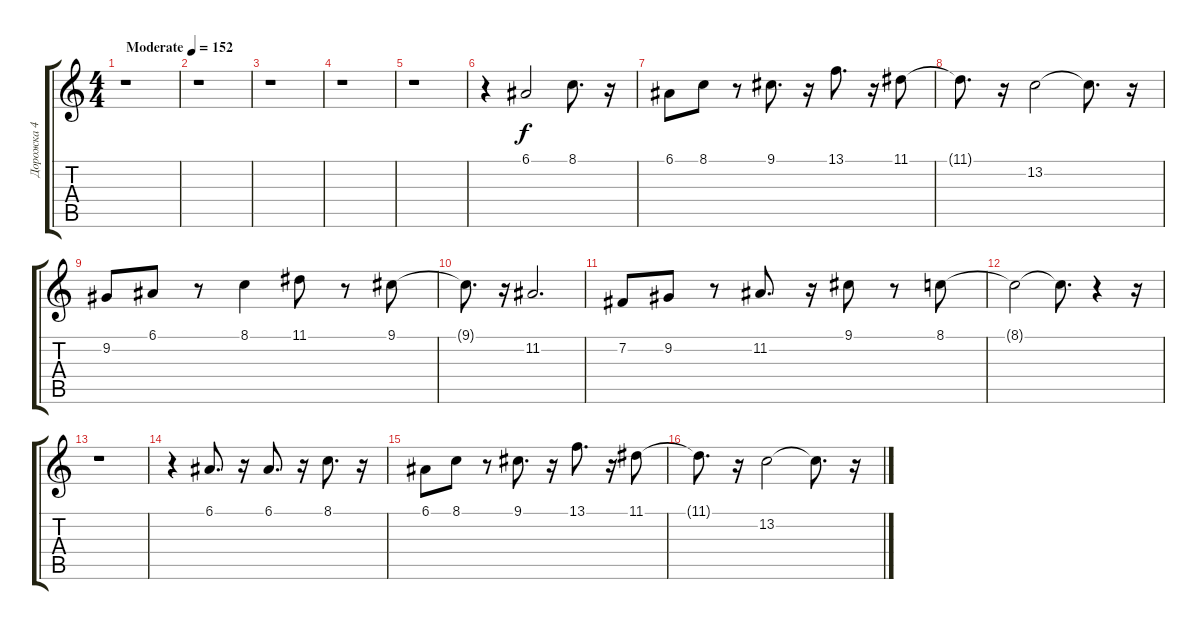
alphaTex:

\track ("Дорожка 4" "Дорожка 4") {instrument reedorgan}
\staff {score tabs}
\tuning (E4 B3 G3 D3 A2 E2) {hide}
\ts (4 4)
\tempo (152 "Moderate")
\clef g2
\ks c
r.1{dy f instrument reedorgan} |
r.1 |
r.1 |
r.1 |
r.1 |
r.4 6.1.2 8.1.8{d} r.16 |
6.1.8 8.1.8 r.8 9.1.8{d} r.16 13.1.8{d} r.16 11.1.8 |
11.1{t}.8{d} r.16 13.2.2 13.2{t}.8{d} r.16 |
9.2.8 6.1.8 r.8 8.1.4 11.1.8 r.8 9.1.8 |
9.1{t}.8{d} r.16 11.2.2{d} |
7.2.8 9.2.8 r.8 11.2.8{d} r.16 9.1.8 r.8 8.1.8 |
8.1{t}.2 8.1{t}.8{d} r.4 r.16 |
r.1 |
r.4 6.1.8{d} r.16 6.1.8{d} r.16 8.1.8{d} r.16 |
6.1.8 8.1.8 r.8 9.1.8{d} r.16 13.1.8{d} r.16 11.1.8 |
11.1{t}.8{d} r.16 13.2.2 13.2{t}.8{d} r.16
